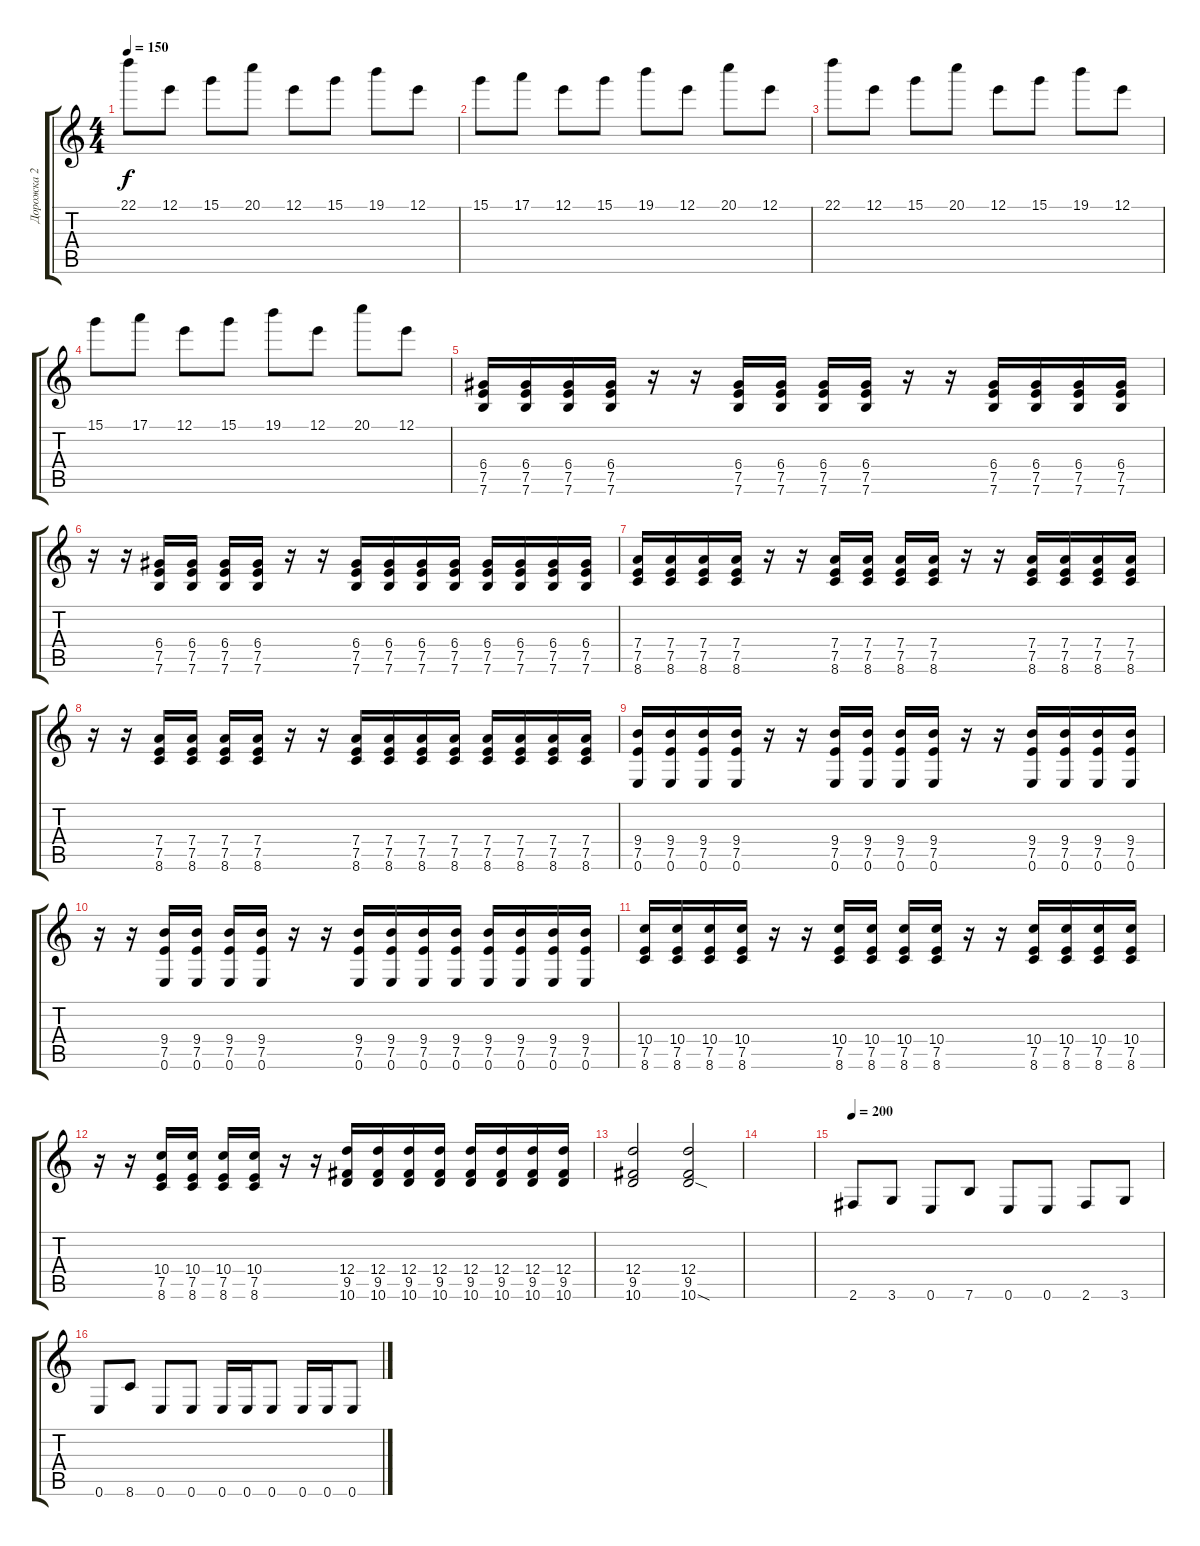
\track ("Дорожка 2" "Дорожка 2") {instrument overdrivenguitar}
\staff {score tabs}
\tuning (E4 B3 G3 D3 A2 E2) {hide}
\ts (4 4)
\tempo 150
\clef g2
\ks c
22.1.8{dy f} 12.1.8 15.1.8 20.1.8 12.1.8 15.1.8 19.1.8 12.1.8 |
15.1.8 17.1.8 12.1.8 15.1.8 19.1.8 12.1.8 20.1.8 12.1.8 |
22.1.8 12.1.8 15.1.8 20.1.8 12.1.8 15.1.8 19.1.8 12.1.8 |
15.1.8 17.1.8 12.1.8 15.1.8 19.1.8 12.1.8 20.1.8 12.1.8 |
(6.4 7.5 7.6).16 (6.4 7.5 7.6).16 (6.4 7.5 7.6).16 (6.4 7.5 7.6).16 r.16 r.16 (6.4 7.5 7.6).16 (6.4 7.5 7.6).16 (6.4 7.5 7.6).16 (6.4 7.5 7.6).16 r.16 r.16 (6.4 7.5 7.6).16 (6.4 7.5 7.6).16 (6.4 7.5 7.6).16 (6.4 7.5 7.6).16 |
r.16 r.16 (6.4 7.5 7.6).16 (6.4 7.5 7.6).16 (6.4 7.5 7.6).16 (6.4 7.5 7.6).16 r.16 r.16 (6.4 7.5 7.6).16 (6.4 7.5 7.6).16 (6.4 7.5 7.6).16 (6.4 7.5 7.6).16 (6.4 7.5 7.6).16 (6.4 7.5 7.6).16 (6.4 7.5 7.6).16 (6.4 7.5 7.6).16 |
(7.4 7.5 8.6).16 (7.4 7.5 8.6).16 (7.4 7.5 8.6).16 (7.4 7.5 8.6).16 r.16 r.16 (7.4 7.5 8.6).16 (7.4 7.5 8.6).16 (7.4 7.5 8.6).16 (7.4 7.5 8.6).16 r.16 r.16 (7.4 7.5 8.6).16 (7.4 7.5 8.6).16 (7.4 7.5 8.6).16 (7.4 7.5 8.6).16 |
r.16 r.16 (7.4 7.5 8.6).16 (7.4 7.5 8.6).16 (7.4 7.5 8.6).16 (7.4 7.5 8.6).16 r.16 r.16 (7.4 7.5 8.6).16 (7.4 7.5 8.6).16 (7.4 7.5 8.6).16 (7.4 7.5 8.6).16 (7.4 7.5 8.6).16 (7.4 7.5 8.6).16 (7.4 7.5 8.6).16 (7.4 7.5 8.6).16 |
(9.4 7.5 0.6).16 (9.4 7.5 0.6).16 (9.4 7.5 0.6).16 (9.4 7.5 0.6).16 r.16 r.16 (9.4 7.5 0.6).16 (9.4 7.5 0.6).16 (9.4 7.5 0.6).16 (9.4 7.5 0.6).16 r.16 r.16 (9.4 7.5 0.6).16 (9.4 7.5 0.6).16 (9.4 7.5 0.6).16 (9.4 7.5 0.6).16 |
r.16 r.16 (9.4 7.5 0.6).16 (9.4 7.5 0.6).16 (9.4 7.5 0.6).16 (9.4 7.5 0.6).16 r.16 r.16 (9.4 7.5 0.6).16 (9.4 7.5 0.6).16 (9.4 7.5 0.6).16 (9.4 7.5 0.6).16 (9.4 7.5 0.6).16 (9.4 7.5 0.6).16 (9.4 7.5 0.6).16 (9.4 7.5 0.6).16 |
(10.4 7.5 8.6).16 (10.4 7.5 8.6).16 (10.4 7.5 8.6).16 (10.4 7.5 8.6).16 r.16 r.16 (10.4 7.5 8.6).16 (10.4 7.5 8.6).16 (10.4 7.5 8.6).16 (10.4 7.5 8.6).16 r.16 r.16 (10.4 7.5 8.6).16 (10.4 7.5 8.6).16 (10.4 7.5 8.6).16 (10.4 7.5 8.6).16 |
r.16 r.16 (10.4 7.5 8.6).16 (10.4 7.5 8.6).16 (10.4 7.5 8.6).16 (10.4 7.5 8.6).16 r.16 r.16 (12.4 9.5 10.6).16 (12.4 9.5 10.6).16 (12.4 9.5 10.6).16 (12.4 9.5 10.6).16 (12.4 9.5 10.6).16 (12.4 9.5 10.6).16 (12.4 9.5 10.6).16 (12.4 9.5 10.6).16 |
(12.4 9.5 10.6).2 (12.4 9.5 10.6{sod}).2 |
|
\tempo 200
2.6.8 3.6.8 0.6.8 7.6.8 0.6.8 0.6.8 2.6.8 3.6.8 |
0.6.8 8.6.8 0.6.8 0.6.8 0.6.16 0.6.16 0.6.8 0.6.16 0.6.16 0.6.8
